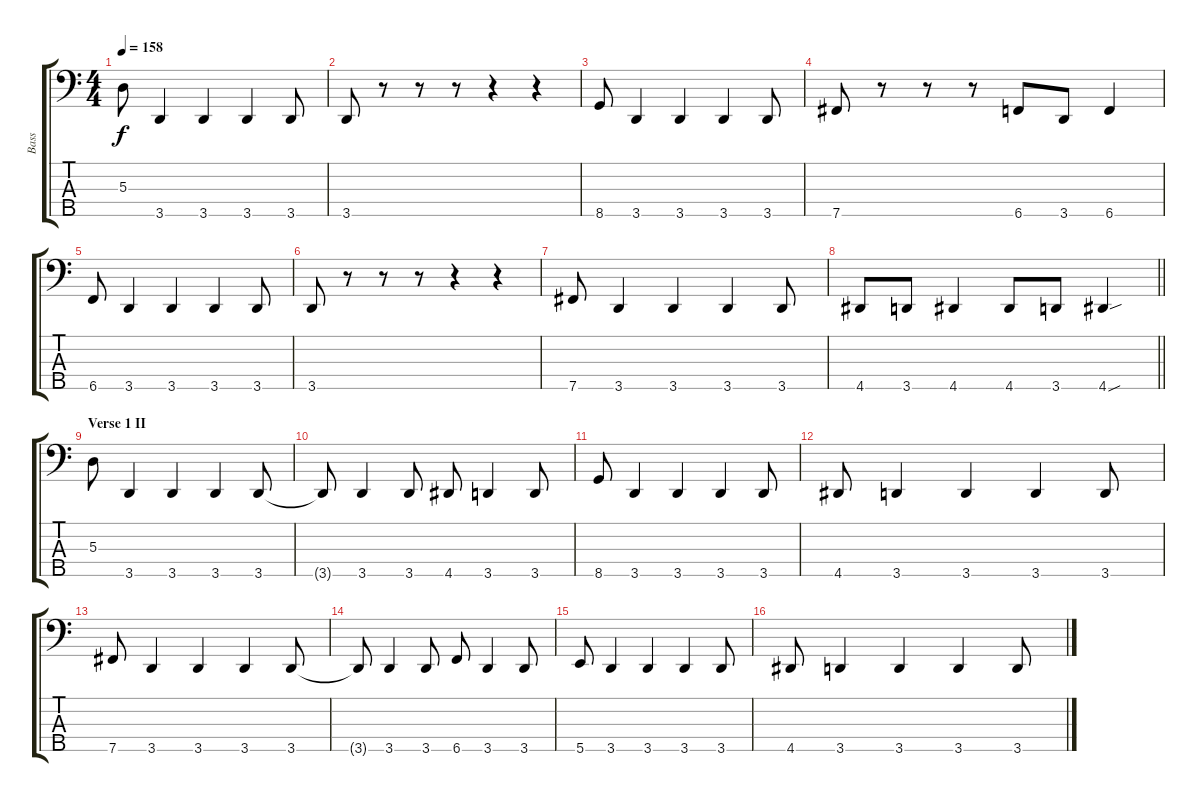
\track ("Bass" "Bass") {instrument electricbassfinger}
\staff {score tabs}
\tuning (G2 D2 A1 E1 B0) {hide}
\ts (4 4)
\tempo 158
\clef f4
\ks c
5.3.8{dy f} 3.5.4 3.5.4 3.5.4 3.5.8 |
3.5.8 r.8 r.8 r.8 r.4 r.4 |
8.5.8 3.5.4 3.5.4 3.5.4 3.5.8 |
7.5.8 r.8 r.8 r.8 6.5.8 3.5.8 6.5.4 |
6.5.8 3.5.4 3.5.4 3.5.4 3.5.8 |
3.5.8 r.8 r.8 r.8 r.4 r.4 |
7.5.8 3.5.4 3.5.4 3.5.4 3.5.8 |
\barLineRight lightlight
4.5.8 3.5.8 4.5.4 4.5.8 3.5.8 4.5{sou}.4 |
\section ("" "Verse 1 II")
5.3.8 3.5.4 3.5.4 3.5.4 3.5.8 |
3.5{t}.8 3.5.4 3.5.8 4.5.8 3.5.4 3.5.8 |
8.5.8 3.5.4 3.5.4 3.5.4 3.5.8 |
4.5.8 3.5.4 3.5.4 3.5.4 3.5.8 |
7.5.8 3.5.4 3.5.4 3.5.4 3.5.8 |
3.5{t}.8 3.5.4 3.5.8 6.5.8 3.5.4 3.5.8 |
5.5.8 3.5.4 3.5.4 3.5.4 3.5.8 |
4.5.8 3.5.4 3.5.4 3.5.4 3.5.8
